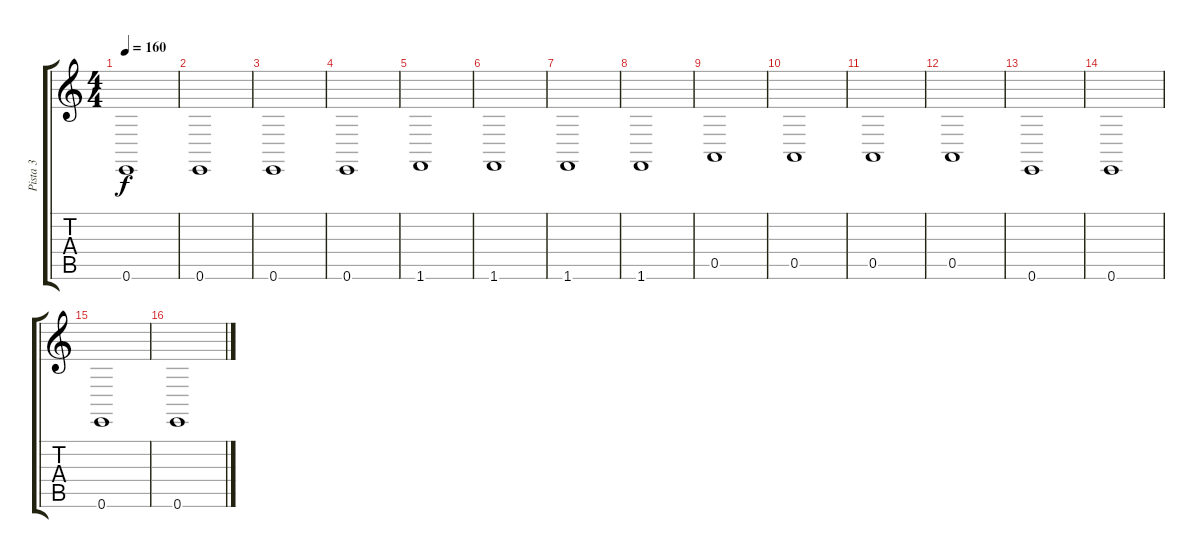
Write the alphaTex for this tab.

\track ("Pista 3" "Pista 3") {instrument stringensemble2}
\staff {score tabs}
\tuning (E4 B3 G3 D3 A2 E2) {hide}
\ts (4 4)
\tempo 160
\clef g2
\ks c
0.6.1{dy f} |
0.6.1 |
0.6.1 |
0.6.1 |
1.6.1 |
1.6.1 |
1.6.1 |
1.6.1 |
0.5.1 |
0.5.1 |
0.5.1 |
0.5.1 |
0.6.1 |
0.6.1 |
0.6.1 |
0.6.1
